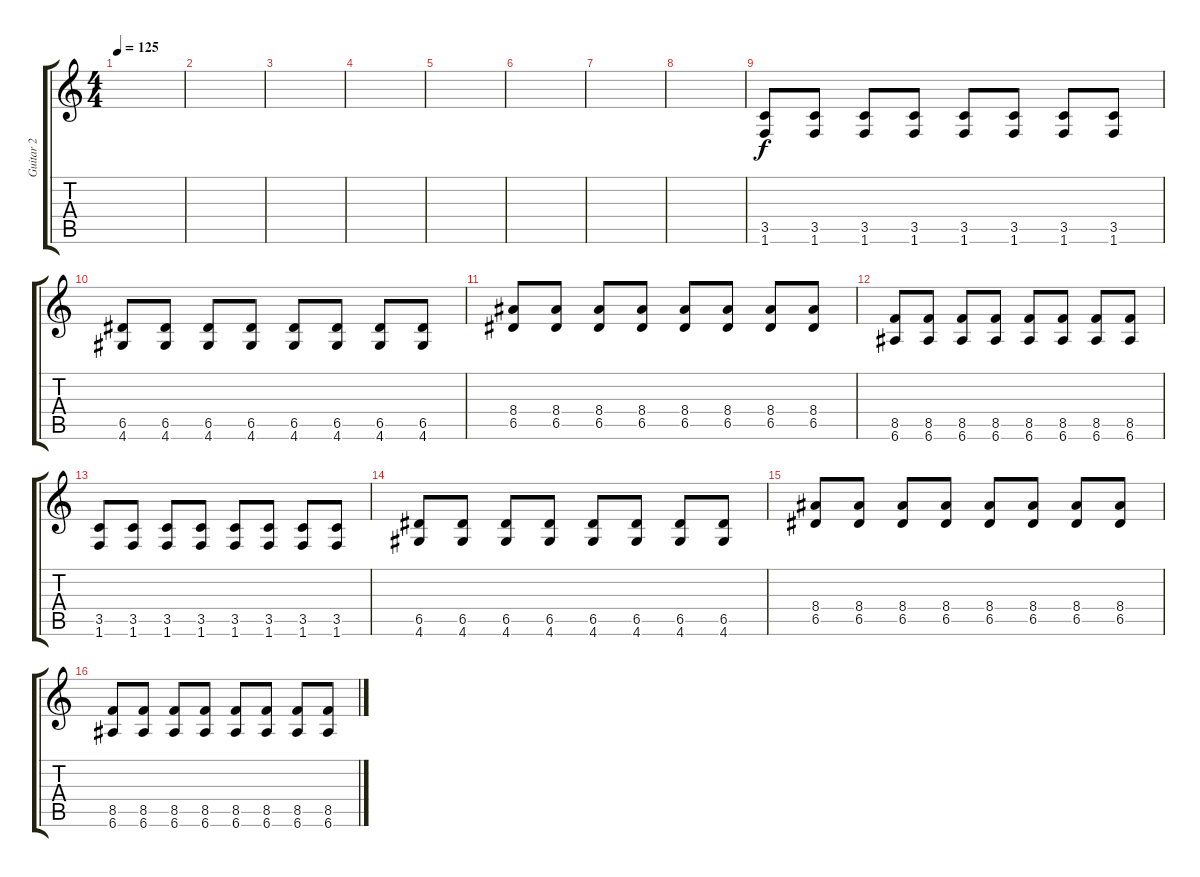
\track ("Guitar 2" "Guitar 2") {instrument overdrivenguitar}
\staff {score tabs}
\tuning (E4 B3 G3 D3 A2 E2) {hide}
\ts (4 4)
\tempo 125
\clef g2
\ks c
|
|
|
|
|
|
|
|
(3.5 1.6).8 (3.5 1.6).8 (3.5 1.6).8 (3.5 1.6).8 (3.5 1.6).8 (3.5 1.6).8 (3.5 1.6).8 (3.5 1.6).8 |
(6.5 4.6).8 (6.5 4.6).8 (6.5 4.6).8 (6.5 4.6).8 (6.5 4.6).8 (6.5 4.6).8 (6.5 4.6).8 (6.5 4.6).8 |
(8.4 6.5).8 (8.4 6.5).8 (8.4 6.5).8 (8.4 6.5).8 (8.4 6.5).8 (8.4 6.5).8 (8.4 6.5).8 (8.4 6.5).8 |
(8.5 6.6).8 (8.5 6.6).8 (8.5 6.6).8 (8.5 6.6).8 (8.5 6.6).8 (8.5 6.6).8 (8.5 6.6).8 (8.5 6.6).8 |
(3.5 1.6).8 (3.5 1.6).8 (3.5 1.6).8 (3.5 1.6).8 (3.5 1.6).8 (3.5 1.6).8 (3.5 1.6).8 (3.5 1.6).8 |
(6.5 4.6).8 (6.5 4.6).8 (6.5 4.6).8 (6.5 4.6).8 (6.5 4.6).8 (6.5 4.6).8 (6.5 4.6).8 (6.5 4.6).8 |
(8.4 6.5).8 (8.4 6.5).8 (8.4 6.5).8 (8.4 6.5).8 (8.4 6.5).8 (8.4 6.5).8 (8.4 6.5).8 (8.4 6.5).8 |
(8.5 6.6).8 (8.5 6.6).8 (8.5 6.6).8 (8.5 6.6).8 (8.5 6.6).8 (8.5 6.6).8 (8.5 6.6).8 (8.5 6.6).8
